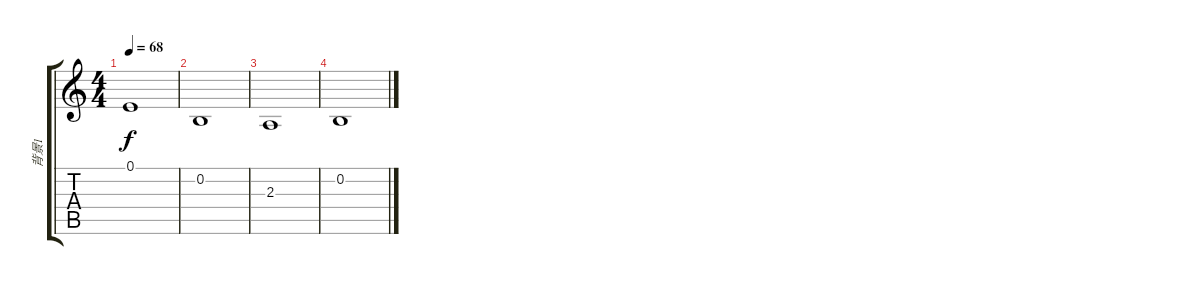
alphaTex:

\track ("背景1" "背景1") {instrument stringensemble1}
\staff {score tabs}
\tuning (E4 B3 G3 D3 A2 E2) {hide}
\ts (4 4)
\tempo 68
\clef g2
\ks c
0.1.1{dy f instrument stringensemble1} |
0.2.1 |
2.3.1 |
0.2.1{volume 0}
